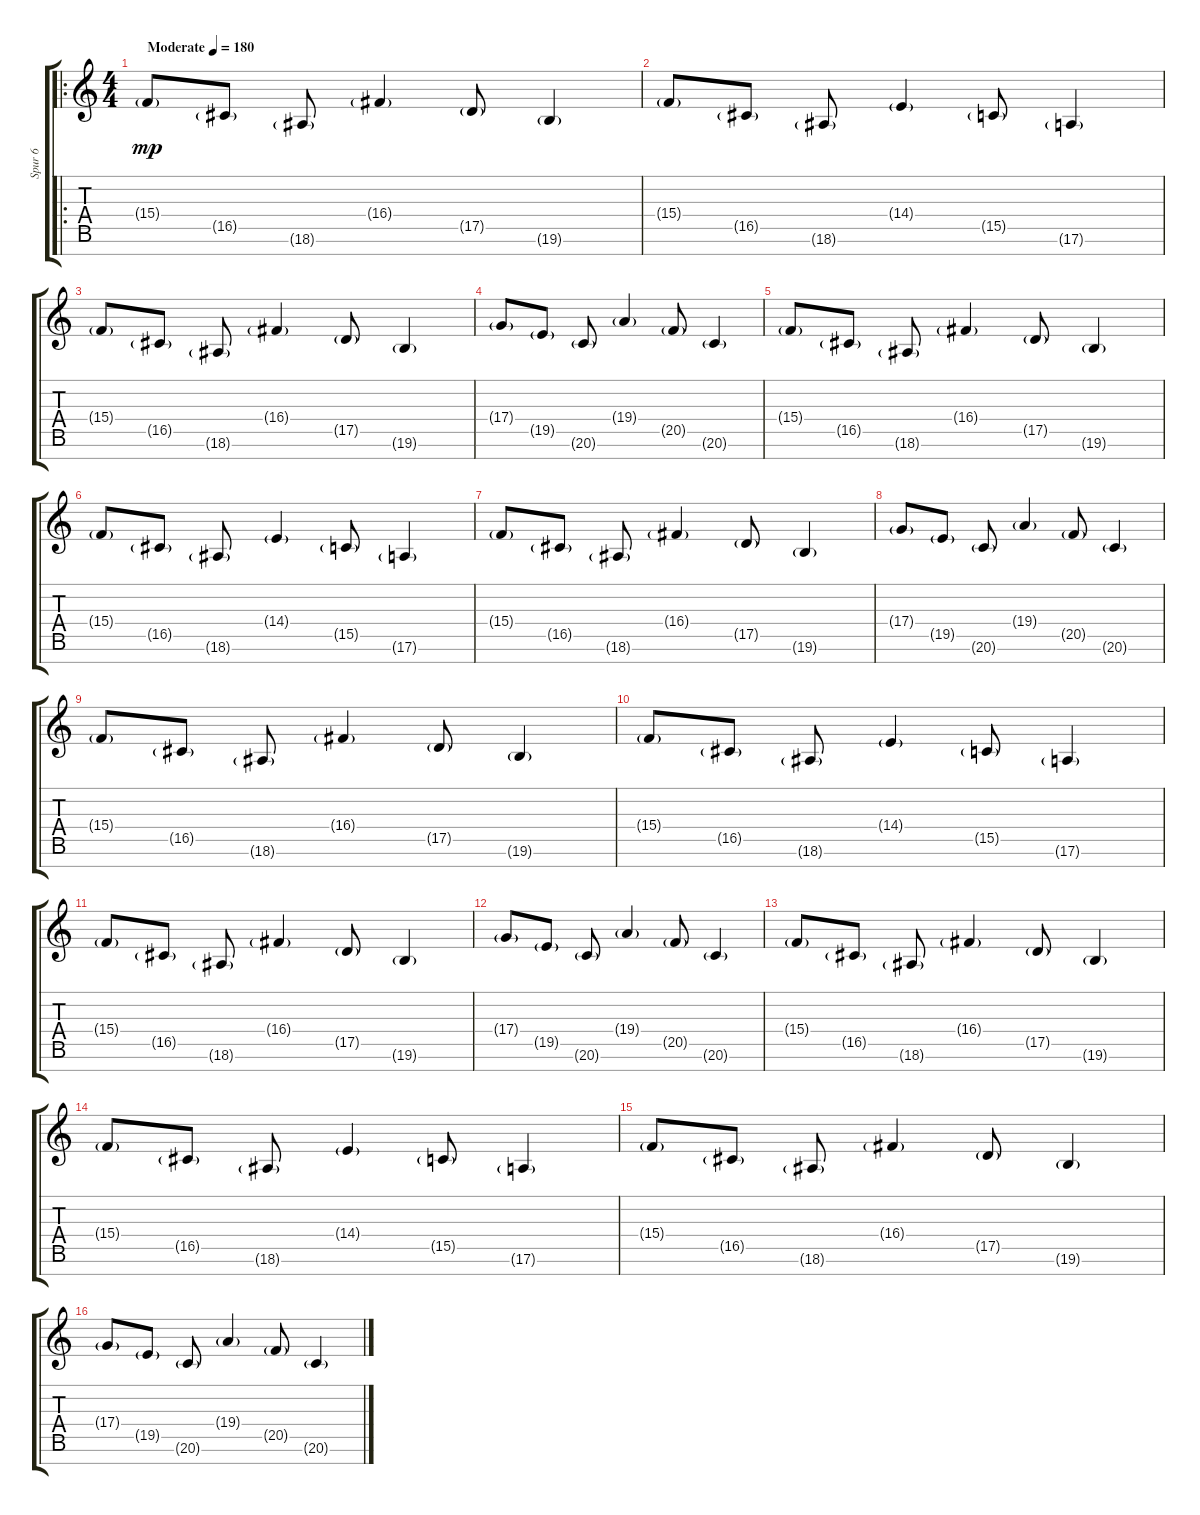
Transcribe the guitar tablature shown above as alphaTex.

\track ("Spur 6" "Spur 6") {instrument frenchhorn}
\staff {score tabs}
\tuning (E4 B3 G3 D3 A2 E2 B1) {hide}
\ro
\ts (4 4)
\tempo (180 "Moderate")
\clef g2
\ks c
15.4{g}.8{dy mp instrument frenchhorn} 16.5{g}.8 18.6{g}.8 16.4{g}.4 17.5{g}.8 19.6{g}.4 |
15.4{g}.8 16.5{g}.8 18.6{g}.8 14.4{g}.4 15.5{g}.8 17.6{g}.4 |
15.4{g}.8 16.5{g}.8 18.6{g}.8 16.4{g}.4 17.5{g}.8 19.6{g}.4 |
17.4{g}.8 19.5{g}.8 20.6{g}.8 19.4{g}.4 20.5{g}.8 20.6{g}.4 |
15.4{g}.8 16.5{g}.8 18.6{g}.8 16.4{g}.4 17.5{g}.8 19.6{g}.4 |
15.4{g}.8 16.5{g}.8 18.6{g}.8 14.4{g}.4 15.5{g}.8 17.6{g}.4 |
15.4{g}.8 16.5{g}.8 18.6{g}.8 16.4{g}.4 17.5{g}.8 19.6{g}.4 |
17.4{g}.8 19.5{g}.8 20.6{g}.8 19.4{g}.4 20.5{g}.8 20.6{g}.4 |
15.4{g}.8 16.5{g}.8 18.6{g}.8 16.4{g}.4 17.5{g}.8 19.6{g}.4 |
15.4{g}.8 16.5{g}.8 18.6{g}.8 14.4{g}.4 15.5{g}.8 17.6{g}.4 |
15.4{g}.8 16.5{g}.8 18.6{g}.8 16.4{g}.4 17.5{g}.8 19.6{g}.4 |
17.4{g}.8 19.5{g}.8 20.6{g}.8 19.4{g}.4 20.5{g}.8 20.6{g}.4 |
15.4{g}.8 16.5{g}.8 18.6{g}.8 16.4{g}.4 17.5{g}.8 19.6{g}.4 |
15.4{g}.8 16.5{g}.8 18.6{g}.8 14.4{g}.4 15.5{g}.8 17.6{g}.4 |
15.4{g}.8 16.5{g}.8 18.6{g}.8 16.4{g}.4 17.5{g}.8 19.6{g}.4 |
17.4{g}.8 19.5{g}.8 20.6{g}.8 19.4{g}.4 20.5{g}.8 20.6{g}.4
